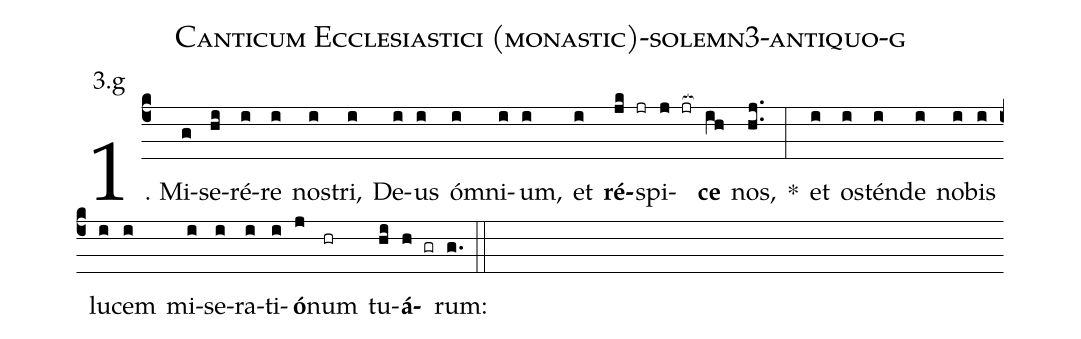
name: Canticum Ecclesiastici (monastic)-solemn3-antiquo-g;
annotation: 3.g;
%%
(c4)1. Mi(g)se(hi)ré(i)re(i) nos(i)tri,(i) De(i)us(i) óm(i)ni(i)um,(i) et(i) <b>ré</b>(jk jr)spi(j jr[ocb:1{])<b>ce</b>(ih[ocb:0}]) nos,(hj..) *(:) et(i) os(i)tén(i)de(i) no(i)bis(i) lu(i)cem(i) mi(i)se(i)ra(i)ti(i)<b>ó</b>(j)num(hr) tu(hi)<b>á</b>(h gr)rum:(g.) (::)
